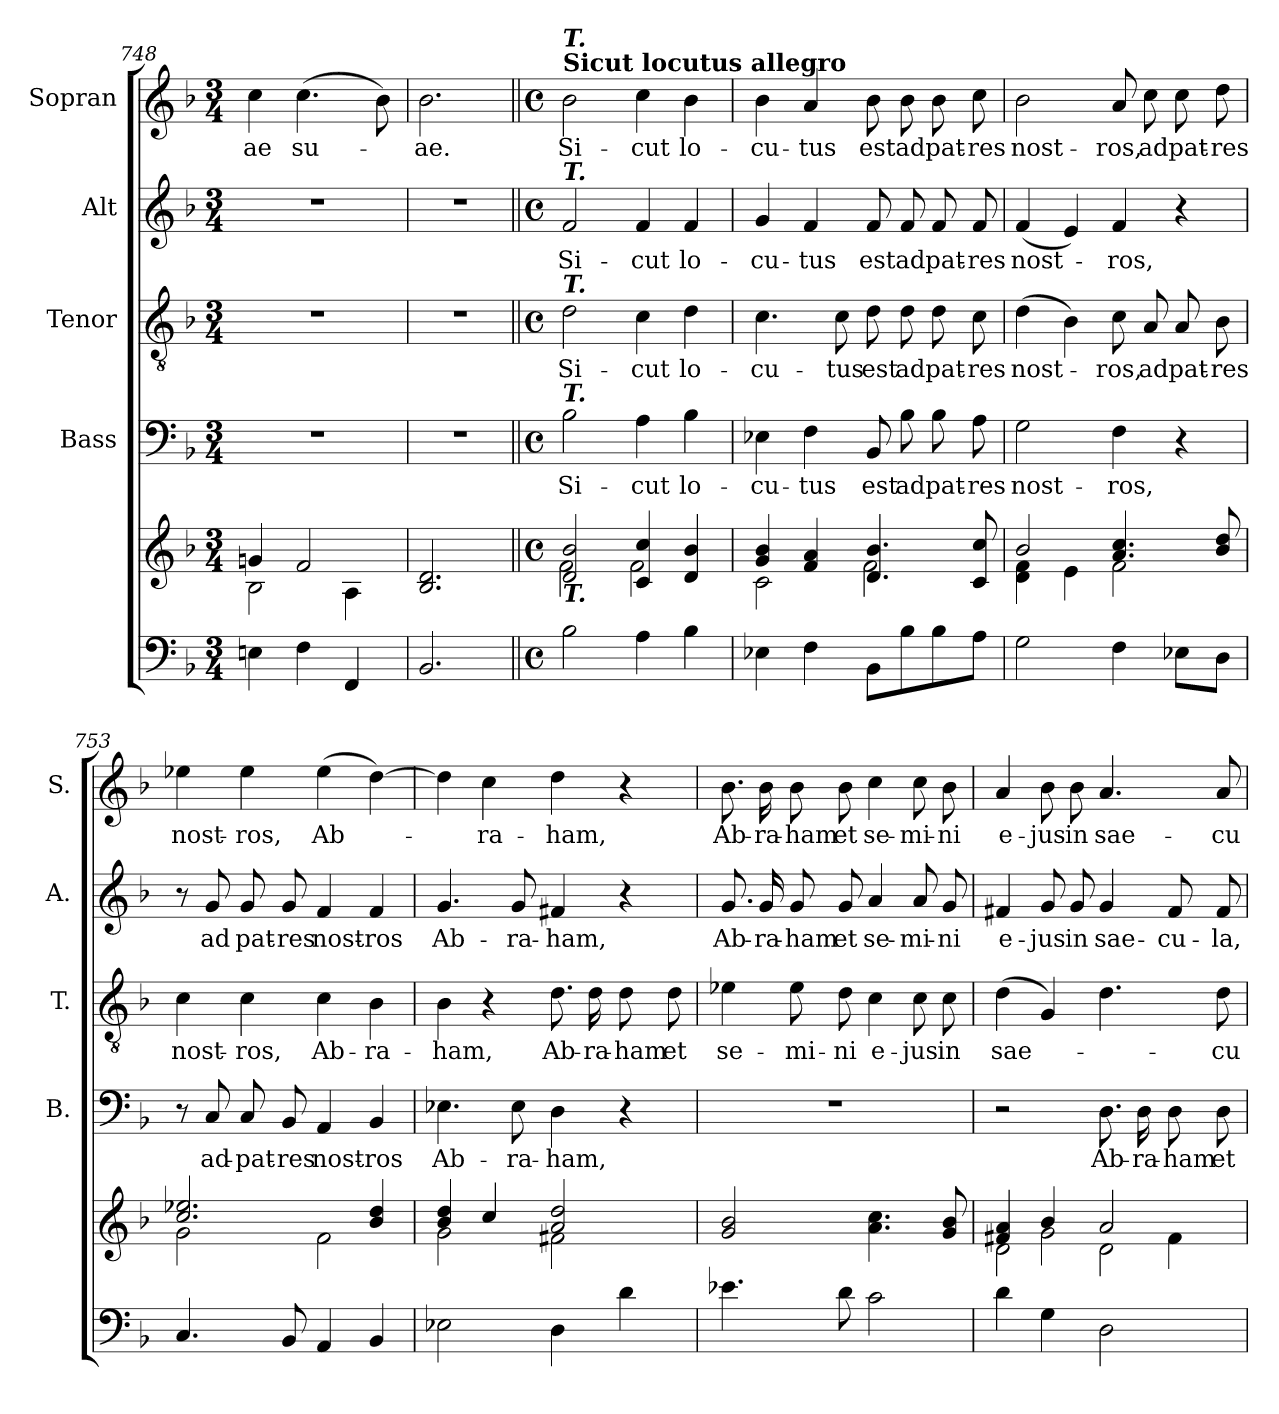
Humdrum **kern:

**kern	**kern	**kern	**text	**kern	**text	**kern	**text	**kern	**text
*part5	*part5	*part4	*part4	*part3	*part3	*part2	*part2	*part1	*part1
*staff6	*staff5	*staff4	*staff4	*staff3	*staff3	*staff2	*staff2	*staff1	*staff1
*	*	*I"Bass	*	*I"Tenor	*	*I"Alt	*	*I"Sopran	*
*	*	*I'B.	*	*I'T.	*	*I'A.	*	*I'S.	*
*clefF4	*clefG2	*clefF4	*	*clefGv2	*	*clefG2	*	*clefG2	*
*k[b-]	*k[b-]	*k[b-]	*	*k[b-]	*	*k[b-]	*	*k[b-]	*
*F:	*F:	*F:	*	*F:	*	*F:	*	*F:	*
*M3/4	*M3/4	*M3/4	*	*M3/4	*	*M3/4	*	*M3/4	*
=748	=748	=748	=748	=748	=748	=748	=748	=748	=748
*	*^	*	*	*	*	*	*	*	*
!	!	!	!	!	!	!	!	!	!	!LO:LY:b
4En\	4gn/	2B-\	2.r	.	2.r	.	2.r	.	4cc\	-ae
!	!	!	!	!	!	!	!	!	!	!LO:LY:b
4F\	2f/	.	.	.	.	.	.	.	(>4.cc\	su-
4FF/	.	4A\	.	.	.	.	.	.	.	.
.	.	.	.	.	.	.	.	.	8b-\)	.
*	*v	*v	*	*	*	*	*	*	*	*
=749	=749	=749	=749	=749	=749	=749	=749	=749	=749
!	!	!	!	!	!	!	!	!	!LO:LY:b
2.BB-/	2.B-/ 2.d/	2.r	.	2.r	.	2.r	.	2.b-\	-ae.
=750||	=750||	=750||	=750||	=750||	=750||	=750||	=750||	=750||	=750||
*M4/4	*M4/4	*M4/4	*	*M4/4	*	*M4/4	*	*M4/4	*
*met(c)	*met(c)	*met(c)	*	*met(c)	*	*met(c)	*	*met(c)	*
*	*^	*	*	*	*	*	*	*	*
!	!	!	!	!	!	!	!	!	!LO:TX:a:B:t=Sicut locutus allegro	!
!	!	!	!	!	!	!	!	!	!LO:TX:a:Bi:t=T.	!
!	!	!	!	!	!	!	!LO:TX:a:Bi:t=T.	!	!	!
!	!	!	!	!	!LO:TX:a:Bi:t=T.	!	!	!	!	!
!	!	!	!LO:TX:a:Bi:t=T.	!	!	!	!	!	!	!
!	!LO:TX:b:Bi:t=T.	!	!	!	!	!	!	!	!	!
!	!	!	!	!LO:LY:b	!	!LO:LY:b	!	!LO:LY:b	!	!LO:LY:b
2B-\	2d/ 2b-/	2f\	2B-\	Si-	2d\	Si-	2f/	Si-	2b-\	Si-
!	!	!	!	!LO:LY:b	!	!LO:LY:b	!	!LO:LY:b	!	!LO:LY:b
4A\	4c/ 4cc/	2f\	4A\	-cut	4c\	-cut	4f/	-cut	4cc\	-cut
!	!	!	!	!LO:LY:b	!	!LO:LY:b	!	!LO:LY:b	!	!LO:LY:b
4B-\	4d/ 4b-/	.	4B-\	lo-	4d\	lo-	4f/	lo-	4b-\	lo-
!!LO:LB:g=z
=751	=751	=751	=751	=751	=751	=751	=751	=751	=751	=751
!	!	!	!	!LO:LY:b	!	!LO:LY:b	!	!LO:LY:b	!	!LO:LY:b
4E-X\	4g/ 4b-/	2c\	4E-X\	-cu-	4.c\	-cu-	4g/	-cu-	4b-\	-cu-
!	!	!	!	!LO:LY:b	!	!	!	!LO:LY:b	!	!LO:LY:b
4F\	4f/ 4a/	.	4F\	-tus	.	.	4f/	-tus	4a/	-tus
!	!	!	!	!	!	!LO:LY:b	!	!	!	!
.	.	.	.	.	8c\	-tus	.	.	.	.
!	!	!	!	!LO:LY:b	!	!LO:LY:b	!	!LO:LY:b	!	!LO:LY:b
8BB-\L	4.d/ 4.b-/	2f\	8BB-/	est	8d\	est	8f/	est	8b-\	est
!	!	!	!	!LO:LY:b	!	!LO:LY:b	!	!LO:LY:b	!	!LO:LY:b
8B-\	.	.	8B-\	ad	8d\	ad	8f/	ad	8b-\	ad
!	!	!	!	!LO:LY:b	!	!LO:LY:b	!	!LO:LY:b	!	!LO:LY:b
8B-\	.	.	8B-\	pat-	8d\	pat-	8f/	pat-	8b-\	pat-
!	!	!	!	!LO:LY:b	!	!LO:LY:b	!	!LO:LY:b	!	!LO:LY:b
8A\J	8c/ 8cc/	.	8A\	-res	8c\	-res	8f/	-res	8cc\	-res
=752	=752	=752	=752	=752	=752	=752	=752	=752	=752	=752
!	!	!	!	!LO:LY:b	!	!LO:LY:b	!	!LO:LY:b	!	!LO:LY:b
2G\	2b-/	4d\ 4f\	2G\	nost-	(>4d\	nost-	(<4f/	nost-	2b-\	nost-
.	.	4e\	.	.	4B-\)	.	4e/)	.	.	.
!	!	!	!	!LO:LY:b	!	!LO:LY:b	!	!LO:LY:b	!	!LO:LY:b
4F\	4.a/ 4.cc/	2f\	4F\	-ros,	8c\	-ros,	4f/	-ros,	8a/	-ros,
!	!	!	!	!	!	!LO:LY:b	!	!	!	!LO:LY:b
.	.	.	.	.	8A/	ad	.	.	8cc\	ad
!	!	!	!	!	!	!LO:LY:b	!	!	!	!LO:LY:b
8E-X\L	.	.	4r	.	8A/	pat-	4r	.	8cc\	pat-
!	!	!	!	!	!	!LO:LY:b	!	!	!	!LO:LY:b
8D\J	8b-/ 8dd/	.	.	.	8B-\	-res	.	.	8dd\	-res
=753	=753	=753	=753	=753	=753	=753	=753	=753	=753	=753
!	!	!	!	!	!	!LO:LY:b	!	!	!	!LO:LY:b
4.C/	2.cc/ 2.ee-X/	2g\	8r	.	4c\	nost-	8r	.	4ee-X\	nost-
!	!	!	!	!LO:LY:b	!	!	!	!LO:LY:b	!	!
.	.	.	8C/	ad-	.	.	8g/	ad	.	.
!	!	!	!	!LO:LY:b	!	!LO:LY:b	!	!LO:LY:b	!	!LO:LY:b
.	.	.	8C/	-pat-	4c\	-ros,	8g/	pat-	4ee-\	-ros,
!	!	!	!	!LO:LY:b	!	!	!	!LO:LY:b	!	!
8BB-/	.	.	8BB-/	-res	.	.	8g/	-res	.	.
!	!	!	!	!LO:LY:b	!	!LO:LY:b	!	!LO:LY:b	!	!LO:LY:b
4AA/	.	2f\	4AA/	nost-	4c\	Ab-	4f/	nost-	(>4ee-\	Ab-
!	!	!	!	!LO:LY:b	!	!LO:LY:b	!	!LO:LY:b	!	!
4BB-/	4b-/ 4dd/	.	4BB-/	-ros	4B-\	-ra-	4f/	-ros	[4dd\)	.
=754	=754	=754	=754	=754	=754	=754	=754	=754	=754	=754
!	!	!	!	!LO:LY:b	!	!LO:LY:b	!	!LO:LY:b	!	!
2E-X\	4b-/ 4dd/	2g\	4.E-X\	Ab-	4B-\	-ham,	4.g/	Ab-	4dd\]	.
!	!	!	!	!	!	!	!	!	!	!LO:LY:b
.	4cc/	.	.	.	4r	.	.	.	4cc\	-ra-
!	!	!	!	!LO:LY:b	!	!	!	!LO:LY:b	!	!
.	.	.	8E-\	-ra-	.	.	8g/	-ra-	.	.
!	!	!	!	!LO:LY:b	!	!LO:LY:b	!	!LO:LY:b	!	!LO:LY:b
4D\	2a/ 2dd/	2f#X\	4D\	-ham,	8.d\	Ab-	4f#X/	-ham,	4dd\	-ham,
!	!	!	!	!	!	!LO:LY:b	!	!	!	!
.	.	.	.	.	16d\	-ra-	.	.	.	.
!	!	!	!	!	!	!LO:LY:b	!	!	!	!
4d\	.	.	4r	.	8d\	-ham	4r	.	4r	.
!	!	!	!	!	!	!LO:LY:b	!	!	!	!
.	.	.	.	.	8d\	et	.	.	.	.
*	*v	*v	*	*	*	*	*	*	*	*
!!LO:PB:g=z
=755	=755	=755	=755	=755	=755	=755	=755	=755	=755
!	!	!	!	!	!LO:LY:b	!	!LO:LY:b	!	!LO:LY:b
4.e-X\	2g/ 2b-/	1r	.	4e-X\	se-	8.g/	Ab-	8.b-\	Ab-
!	!	!	!	!	!	!	!LO:LY:b	!	!LO:LY:b
.	.	.	.	.	.	16g/	-ra-	16b-\	-ra-
!	!	!	!	!	!LO:LY:b	!	!LO:LY:b	!	!LO:LY:b
.	.	.	.	8e-\	-mi-	8g/	-ham	8b-\	-ham
!	!	!	!	!	!LO:LY:b	!	!LO:LY:b	!	!LO:LY:b
8d\	.	.	.	8d\	-ni	8g/	et	8b-\	et
!	!	!	!	!	!LO:LY:b	!	!LO:LY:b	!	!LO:LY:b
2c\	4.a\ 4.cc\	.	.	4c\	e-	4a/	se-	4cc\	se-
!	!	!	!	!	!LO:LY:b	!	!LO:LY:b	!	!LO:LY:b
.	.	.	.	8c\	-jus	8a/	-mi-	8cc\	-mi-
!	!	!	!	!	!LO:LY:b	!	!LO:LY:b	!	!LO:LY:b
.	8g/ 8b-/	.	.	8c\	in	8g/	-ni	8b-\	-ni
=756	=756	=756	=756	=756	=756	=756	=756	=756	=756
*	*^	*	*	*	*	*	*	*	*
*	*	*^	*	*	*	*	*	*	*	*
!	!	!	!	!	!	!	!LO:LY:b	!	!LO:LY:b	!	!LO:LY:b
4d\	4f#X/ 4a/	2d\	4ryy	2r	.	(>4d\	sae-	4f#X/	e-	4a/	e-
!	!	!	!	!	!	!	!	!	!LO:LY:b	!	!LO:LY:b
4G\	4b-/	.	2g\	.	.	4G/)	.	8g/	-jus	8b-\	-jus
!	!	!	!	!	!	!	!	!	!LO:LY:b	!	!LO:LY:b
.	.	.	.	.	.	.	.	8g/	in	8b-\	in
!	!	!	!	!	!LO:LY:b	!	!	!	!LO:LY:b	!	!LO:LY:b
2D\	2a/	2d\	.	8.D\	Ab-	4.d\	.	4g/	sae-	4.a/	sae-
!	!	!	!	!	!LO:LY:b	!	!	!	!	!	!
.	.	.	.	16D\	-ra-	.	.	.	.	.	.
!	!	!	!	!	!LO:LY:b	!	!	!	!LO:LY:b	!	!
.	.	.	4f#\	8D\	-ham	.	.	8f#/	-cu-	.	.
!	!	!	!	!	!LO:LY:b	!	!LO:LY:b	!	!LO:LY:b	!	!LO:LY:b
.	.	.	.	8D\	et	8d\	-cu-	8f#/	-la,	8a/	-cu-
*	*v	*v	*v	*	*	*	*	*	*	*	*
=	=	=	=	=	=	=	=	=	=
*-	*-	*-	*-	*-	*-	*-	*-	*-	*-
